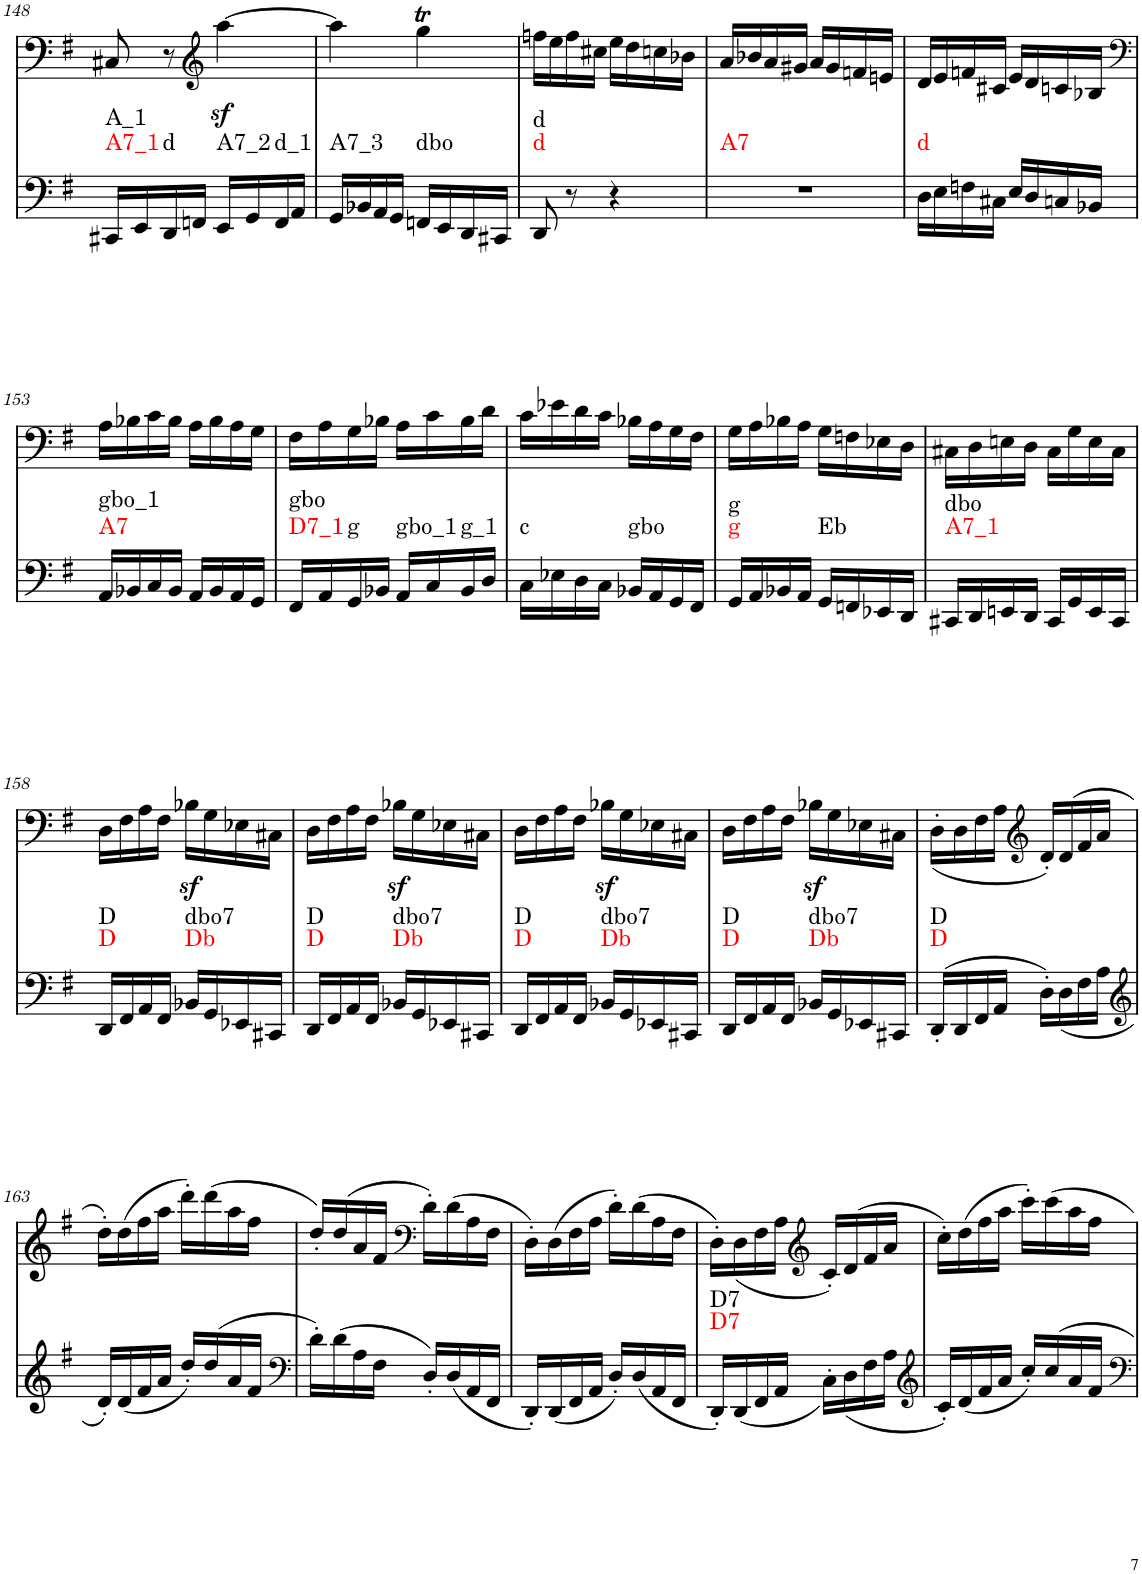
**kern	**harte	**kern	**text
*part2	*part2	*part1	*part1
*staff2	*	*staff1	*staff1
*I"piano	*	*I"piano	*
*I'Pno	*	*I'Pno	*
!!LO:PB:g=z
*clefF4	*	*clefF4	*
*k[f#]	*	*k[f#]	*
*G:	*	*G:	*
*M2/4	*	*M2/4	*
=148	=148	=148	=148
!	!LO:H:n=1:kt=A7_1	!	!
!	!LO:H:n=2:kt=A_1	!	!
16CC#X/LL	N N	8C#X/	.
16EE/	.	.	.
!	!LO:H:kt=d	!	!
16DD/	N	8r	.
16FFn/JJ	.	.	.
*	*	*clefG2	*
!	!LO:H:kt=A7_2	!	!LO:LY:b
16EE/LL	N	[4aaz<\	f
16GG/	.	.	.
!	!LO:H:kt=d_1	!	!
16FF/	N	.	.
16AA/JJ	.	.	.
=149	=149	=149	=149
!	!LO:H:kt=A7_3	!	!
16GG/LL	N	4aa\]	.
16BB-X/	.	.	.
16AA/	.	.	.
16GG/JJ	.	.	.
!	!LO:H:kt=dbo	!	!
16FFn/LL	N	4ggT\	.
16EE/	.	.	.
16DD/	.	.	.
16CC#X/JJ	.	.	.
=150	=150	=150	=150
!	!LO:H:n=1:kt=d	!	!
!	!LO:H:n=2:kt=d	!	!
8DD/	N N	16ffn\LL	.
.	.	16ee\	.
8r	.	16ff\	.
.	.	16cc#X\JJ	.
4r	.	16ee\LL	.
.	.	16dd\	.
.	.	16ccn\	.
.	.	16b-X\JJ	.
=151	=151	=151	=151
!	!LO:H:kt=A7	!	!
2r	N	16a/LL	.
.	.	16b-X/	.
.	.	16a/	.
.	.	16g#X/JJ	.
.	.	16a/LL	.
.	.	16g#/	.
.	.	16fn/	.
.	.	16en/JJ	.
=152	=152	=152	=152
!	!LO:H:kt=d	!	!
16D\LL	N	16d/LL	.
16E\	.	16e/	.
16Fn\	.	16fn/	.
16C#X\JJ	.	16c#X/JJ	.
16E/LL	.	16e/LL	.
16D/	.	16d/	.
16Cn/	.	16cn/	.
16BB-X/JJ	.	16B-X/JJ	.
!!LO:LB:g=z
=153	=153	=153	=153
*	*	*clefF4	*
!	!LO:H:n=1:kt=A7	!	!
!	!LO:H:n=2:kt=gbo_1	!	!
16AA/LL	N N	16A\LL	.
16BB-X/	.	16B-X\	.
16C/	.	16c\	.
16BB-/JJ	.	16B-\JJ	.
16AA/LL	.	16A\LL	.
16BB-/	.	16B-\	.
16AA/	.	16A\	.
16GG/JJ	.	16G\JJ	.
=154	=154	=154	=154
!	!LO:H:n=1:kt=D7_1	!	!
!	!LO:H:n=2:kt=gbo	!	!
16FF#/LL	N N	16F#\LL	.
16AA/	.	16A\	.
!	!LO:H:kt=g	!	!
16GG/	N	16G\	.
16BB-X/JJ	.	16B-X\JJ	.
!	!LO:H:kt=gbo_1	!	!
16AA/LL	N	16A\LL	.
16C/	.	16c\	.
!	!LO:H:kt=g_1	!	!
16BB-/	N	16B-\	.
16D/JJ	.	16d\JJ	.
=155	=155	=155	=155
!	!LO:H:kt=c	!	!
16C\LL	N	16c\LL	.
16E-X\	.	16e-X\	.
16D\	.	16d\	.
16C\JJ	.	16c\JJ	.
!	!LO:H:kt=gbo	!	!
16BB-X/LL	N	16B-X\LL	.
16AA/	.	16A\	.
16GG/	.	16G\	.
16FF#/JJ	.	16F#\JJ	.
=156	=156	=156	=156
!	!LO:H:n=1:kt=g	!	!
!	!LO:H:n=2:kt=g	!	!
16GG/LL	N N	16G\LL	.
16AA/	.	16A\	.
16BB-X/	.	16B-X\	.
16AA/JJ	.	16A\JJ	.
!	!LO:H:kt=Eb	!	!
16GG/LL	N	16G\LL	.
16FFn/	.	16Fn\	.
16EE-X/	.	16E-X\	.
16DD/JJ	.	16D\JJ	.
=157	=157	=157	=157
!	!LO:H:n=1:kt=A7_1	!	!
!	!LO:H:n=2:kt=dbo	!	!
16CC#X/LL	N N	16C#X\LL	.
16DD/	.	16D\	.
16EEn/	.	16En\	.
16DD/JJ	.	16D\JJ	.
16CC#/LL	.	16C#\LL	.
16GG/	.	16G\	.
16EE/	.	16E\	.
16CC#/JJ	.	16C#\JJ	.
!!LO:LB:g=z
=158	=158	=158	=158
!	!LO:H:n=1:kt=D	!	!
!	!LO:H:n=2:kt=D	!	!
16DD/LL	N N	16D\LL	.
16FF#/	.	16F#\	.
16AA/	.	16A\	.
16FF#/JJ	.	16F#\JJ	.
!	!LO:H:n=1:kt=Db	!	!LO:LY:b
!	!LO:H:n=2:kt=dbo7	!	!
16BB-X/LL	N N	16B-Xz<\LL	sf
16GG/	.	16G\	.
16EE-X/	.	16E-X\	.
16CC#X/JJ	.	16C#X\JJ	.
=159	=159	=159	=159
!	!LO:H:n=1:kt=D	!	!
!	!LO:H:n=2:kt=D	!	!
16DD/LL	N N	16D\LL	.
16FF#/	.	16F#\	.
16AA/	.	16A\	.
16FF#/JJ	.	16F#\JJ	.
!	!LO:H:n=1:kt=Db	!	!LO:LY:b
!	!LO:H:n=2:kt=dbo7	!	!
16BB-X/LL	N N	16B-Xz<\LL	sf
16GG/	.	16G\	.
16EE-X/	.	16E-X\	.
16CC#X/JJ	.	16C#X\JJ	.
=160	=160	=160	=160
!	!LO:H:n=1:kt=D	!	!
!	!LO:H:n=2:kt=D	!	!
16DD/LL	N N	16D\LL	.
16FF#/	.	16F#\	.
16AA/	.	16A\	.
16FF#/JJ	.	16F#\JJ	.
!	!LO:H:n=1:kt=Db	!	!LO:LY:b
!	!LO:H:n=2:kt=dbo7	!	!
16BB-X/LL	N N	16B-Xz<\LL	sf
16GG/	.	16G\	.
16EE-X/	.	16E-X\	.
16CC#X/JJ	.	16C#X\JJ	.
=161	=161	=161	=161
!	!LO:H:n=1:kt=D	!	!
!	!LO:H:n=2:kt=D	!	!
16DD/LL	N N	16D\LL	.
16FF#/	.	16F#\	.
16AA/	.	16A\	.
16FF#/JJ	.	16F#\JJ	.
!	!LO:H:n=1:kt=Db	!	!LO:LY:b
!	!LO:H:n=2:kt=dbo7	!	!
16BB-X/LL	N N	16B-Xz<\LL	sf
16GG/	.	16G\	.
16EE-X/	.	16E-X\	.
16CC#X/JJ	.	16C#X\JJ	.
=162	=162	=162	=162
!	!LO:H:n=1:kt=D	!	!
!	!LO:H:n=2:kt=D	!	!
(16DD'/LL	N N	(<16D'\LL	.
16DD/	.	16D\	.
16FF#/	.	16F#\	.
16AA/JJ	.	16A\JJ	.
*	*	*clefG2	*
16D'\LL)	.	16d'/LL)	.
(<16D\	.	(16d/	.
16F#\	.	16f#/	.
16A\JJ	.	16a/JJ	.
!!LO:LB:g=z
=163	=163	=163	=163
*clefG2	*	*	*
16d'/LL)	.	16dd'\LL)	.
(16d/	.	(16dd\	.
16f#/	.	16ff#\	.
16a/JJ	.	16aa\JJ	.
16dd'/LL)	.	16ddd'\LL)	.
(>16dd/	.	(16ddd\	.
16a/	.	16aa\	.
16f#/JJ	.	16ff#\JJ	.
=164	=164	=164	=164
*clefF4	*	*	*
16d'\LL)	.	16dd'/LL)	.
(16d\	.	(16dd/	.
16A\	.	16a/	.
16F#\JJ	.	16f#/JJ	.
*	*	*clefF4	*
16D'/LL)	.	16d'\LL)	.
(16D/	.	(16d\	.
16AA/	.	16A\	.
16FF#/JJ	.	16F#\JJ	.
=165	=165	=165	=165
16DD'/LL)	.	16D'\LL)	.
(16DD/	.	(16D\	.
16FF#/	.	16F#\	.
16AA/JJ	.	16A\JJ	.
16D'/LL)	.	16d'\LL)	.
(16D/	.	(16d\	.
16AA/	.	16A\	.
16FF#/JJ	.	16F#\JJ	.
=166	=166	=166	=166
!	!LO:H:n=1:kt=D7	!	!
!	!LO:H:n=2:kt=D7	!	!
16DD'/LL)	N N	16D'\LL)	.
(<16DD/	.	(<16D\	.
16FF#/	.	16F#\	.
16AA/JJ	.	16A\JJ	.
*	*	*clefG2	*
16C'\LL)	.	16c'/LL)	.
(<16D\	.	(16d/	.
16F#\	.	16f#/	.
16A\JJ	.	16a/JJ	.
=167	=167	=167	=167
*clefG2	*	*	*
16c'/LL)	.	16cc'\LL)	.
(16d/	.	(16dd\	.
16f#/	.	16ff#\	.
16a/JJ	.	16aa\JJ	.
16cc'/LL)	.	16ccc'\LL)	.
16cc/	.	16ccc\	.
16a/	.	16aa\	.
16f#/JJ	.	16ff#\JJ	.
=	=	=	=
*-	*-	*-	*-
